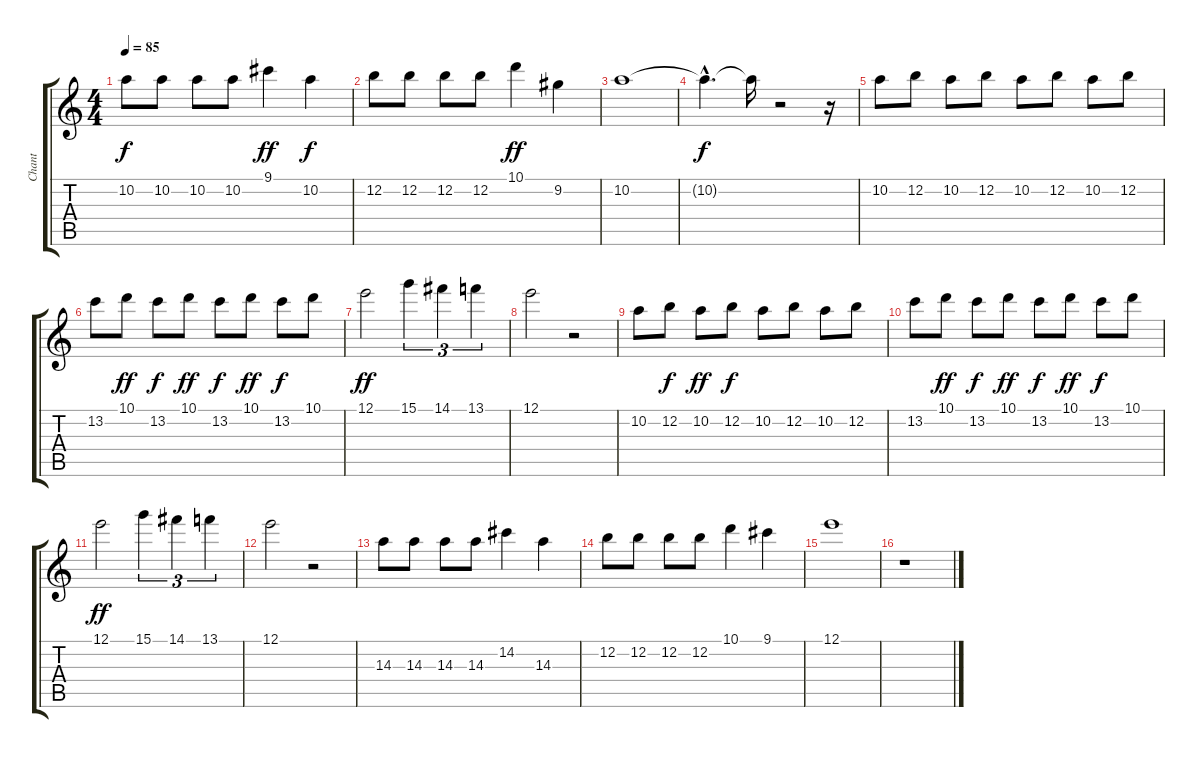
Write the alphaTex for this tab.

\track ("Chant" "Chant") {instrument electricguitarjazz}
\staff {score tabs}
\tuning (E4 B3 G3 D3 A2 E2) {hide}
\ts (4 4)
\tempo 85
\clef g2
\ks c
10.2.8{dy f} 10.2.8 10.2.8 10.2.8 9.1.4{dy ff} 10.2.4{dy f} |
12.2.8 12.2.8 12.2.8 12.2.8 10.1.4{dy ff} 9.2.4 |
10.2.1 |
10.2{hac t}.4{d dy f} 10.2{t}.16 r.2 r.16 |
10.2.8 12.2.8 10.2.8 12.2.8 10.2.8 12.2.8 10.2.8 12.2.8 |
13.2.8 10.1.8{dy ff} 13.2.8{dy f} 10.1.8{dy ff} 13.2.8{dy f} 10.1.8{dy ff} 13.2.8{dy f} 10.1.8 |
12.1.2{dy ff} 15.1.4{tu (3 2)} 14.1.4{tu (3 2)} 13.1.4{tu (3 2)} |
12.1.2 r.2 |
10.2.8 12.2.8{dy f} 10.2.8{dy ff} 12.2.8{dy f} 10.2.8 12.2.8 10.2.8 12.2.8 |
13.2.8 10.1.8{dy ff} 13.2.8{dy f} 10.1.8{dy ff} 13.2.8{dy f} 10.1.8{dy ff} 13.2.8{dy f} 10.1.8 |
12.1.2{dy ff} 15.1.4{tu (3 2)} 14.1.4{tu (3 2)} 13.1.4{tu (3 2)} |
12.1.2 r.2 |
14.3.8 14.3.8 14.3.8 14.3.8 14.2.4 14.3.4 |
12.2.8 12.2.8 12.2.8 12.2.8 10.1.4 9.1.4 |
12.1.1 |
r.1
